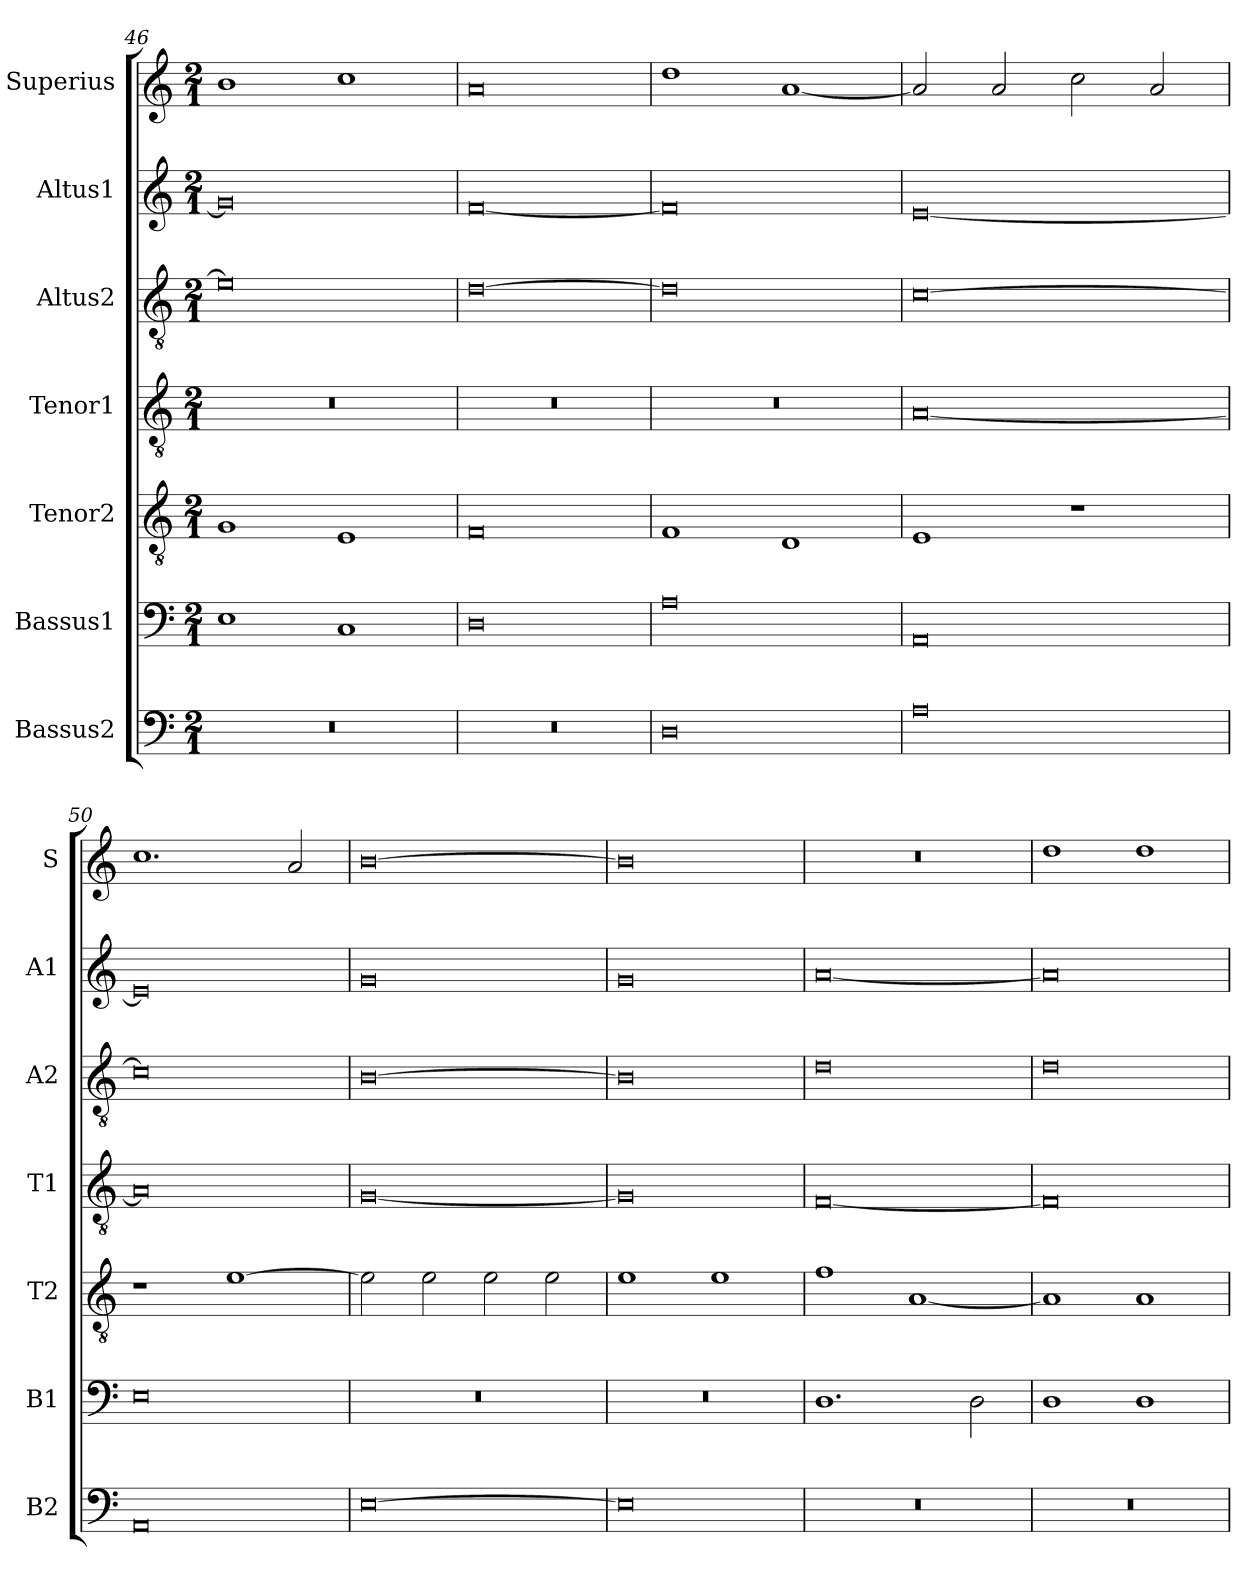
**kern	**kern	**kern	**kern	**kern	**kern	**kern
*part7	*part6	*part5	*part4	*part3	*part2	*part1
*staff7	*staff6	*staff5	*staff4	*staff3	*staff2	*staff1
*I"Bassus2	*I"Bassus1	*I"Tenor2	*I"Tenor1	*I"Altus2	*I"Altus1	*I"Superius
*I'B2	*I'B1	*I'T2	*I'T1	*I'A2	*I'A1	*I'S
*clefF4	*clefF4	*clefGv2	*clefGv2	*clefGv2	*clefG2	*clefG2
*k[]	*k[]	*k[]	*k[]	*k[]	*k[]	*k[]
*M2/1	*M2/1	*M2/1	*M2/1	*M2/1	*M2/1	*M2/1
=46	=46	=46	=46	=46	=46	=46
0r	1E	1G	0r	0e]	0g]	1b
.	1C	1E	.	.	.	1cc
=47	=47	=47	=47	=47	=47	=47
0r	0D	0F	0r	[0d	[0f	0a
=48	=48	=48	=48	=48	=48	=48
0D	0A	1F	0r	0d]	0f]	1dd
.	.	1D	.	.	.	[1a
=49	=49	=49	=49	=49	=49	=49
0A	0AA	1E	[0A	[0c	[0e	2a/]
.	.	.	.	.	.	2a/
.	.	1r	.	.	.	2cc\
.	.	.	.	.	.	2a/
=50	=50	=50	=50	=50	=50	=50
0AA	0E	1r	0A]	0c]	0e]	1.cc
.	.	[1e	.	.	.	.
.	.	.	.	.	.	2a/
=51	=51	=51	=51	=51	=51	=51
[0E	0r	2e\]	[0G	[0B	0g	[0b
.	.	2e\	.	.	.	.
.	.	2e\	.	.	.	.
.	.	2e\	.	.	.	.
=52	=52	=52	=52	=52	=52	=52
0E]	0r	1e	0G]	0B]	0g	0b]
.	.	1e	.	.	.	.
=53	=53	=53	=53	=53	=53	=53
0r	1.D	1f	[0F	0d	[0a	0r
.	.	[1A	.	.	.	.
.	2D\	.	.	.	.	.
=54	=54	=54	=54	=54	=54	=54
0r	1D	1A]	0F]	0d	0a]	1dd
.	1D	1A	.	.	.	1dd
=	=	=	=	=	=	=
*-	*-	*-	*-	*-	*-	*-
